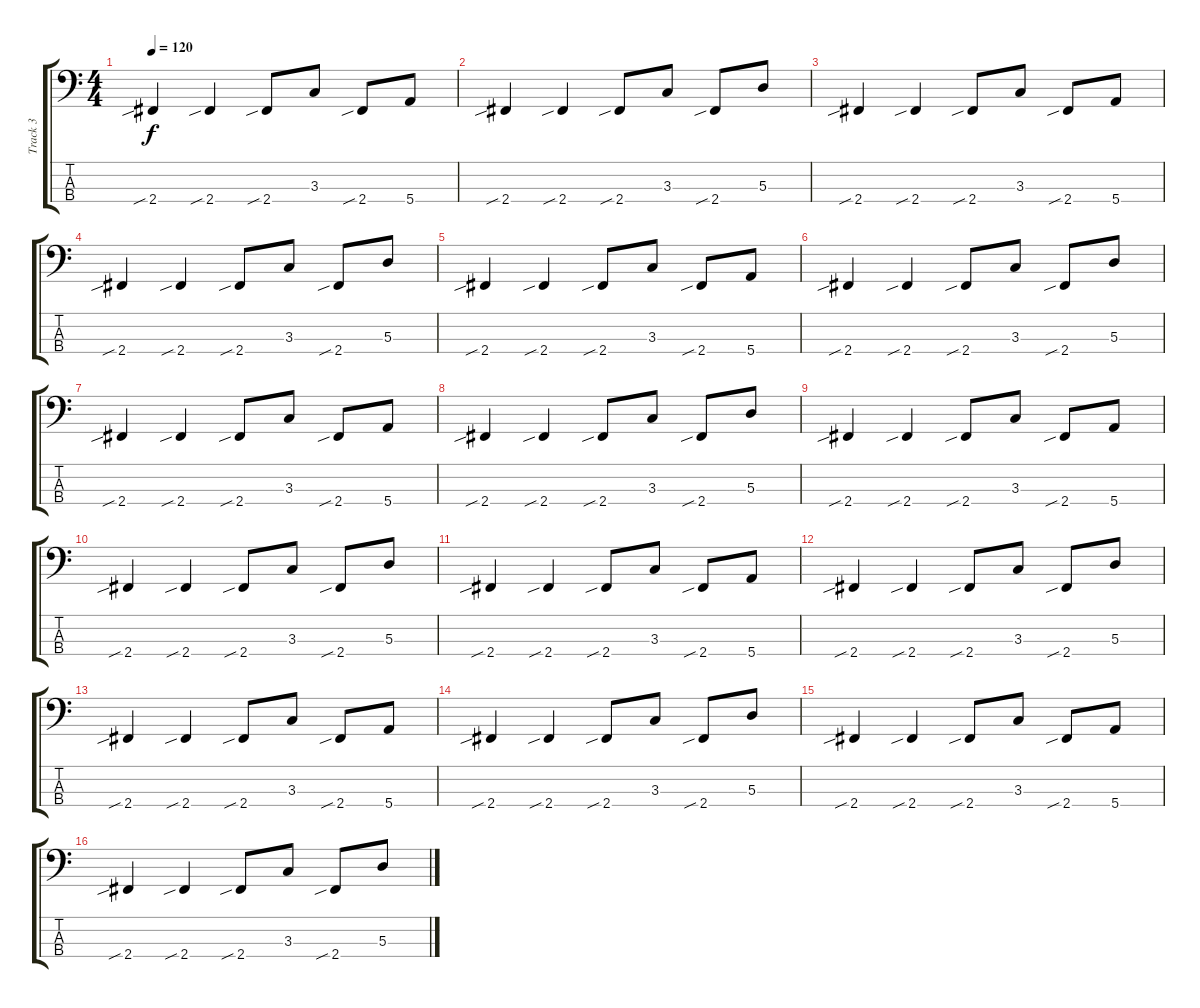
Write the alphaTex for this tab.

\track ("Track 3" "Track 3") {instrument electricbassfinger}
\staff {score tabs}
\tuning (G2 D2 A1 E1) {hide}
\ts (4 4)
\tempo 120
\clef f4
\ks c
2.4{sib}.4{dy f} 2.4{sib}.4 2.4{sib}.8 3.3.8 2.4{sib}.8 5.4.8 |
2.4{sib}.4 2.4{sib}.4 2.4{sib}.8 3.3.8 2.4{sib}.8 5.3.8 |
2.4{sib}.4 2.4{sib}.4 2.4{sib}.8 3.3.8 2.4{sib}.8 5.4.8 |
2.4{sib}.4 2.4{sib}.4 2.4{sib}.8 3.3.8 2.4{sib}.8 5.3.8 |
2.4{sib}.4 2.4{sib}.4 2.4{sib}.8 3.3.8 2.4{sib}.8 5.4.8 |
2.4{sib}.4 2.4{sib}.4 2.4{sib}.8 3.3.8 2.4{sib}.8 5.3.8 |
2.4{sib}.4 2.4{sib}.4 2.4{sib}.8 3.3.8 2.4{sib}.8 5.4.8 |
2.4{sib}.4 2.4{sib}.4 2.4{sib}.8 3.3.8 2.4{sib}.8 5.3.8 |
2.4{sib}.4 2.4{sib}.4 2.4{sib}.8 3.3.8 2.4{sib}.8 5.4.8 |
2.4{sib}.4 2.4{sib}.4 2.4{sib}.8 3.3.8 2.4{sib}.8 5.3.8 |
2.4{sib}.4 2.4{sib}.4 2.4{sib}.8 3.3.8 2.4{sib}.8 5.4.8 |
2.4{sib}.4 2.4{sib}.4 2.4{sib}.8 3.3.8 2.4{sib}.8 5.3.8 |
2.4{sib}.4 2.4{sib}.4 2.4{sib}.8 3.3.8 2.4{sib}.8 5.4.8 |
2.4{sib}.4 2.4{sib}.4 2.4{sib}.8 3.3.8 2.4{sib}.8 5.3.8 |
2.4{sib}.4 2.4{sib}.4 2.4{sib}.8 3.3.8 2.4{sib}.8 5.4.8 |
2.4{sib}.4 2.4{sib}.4 2.4{sib}.8 3.3.8 2.4{sib}.8 5.3.8
